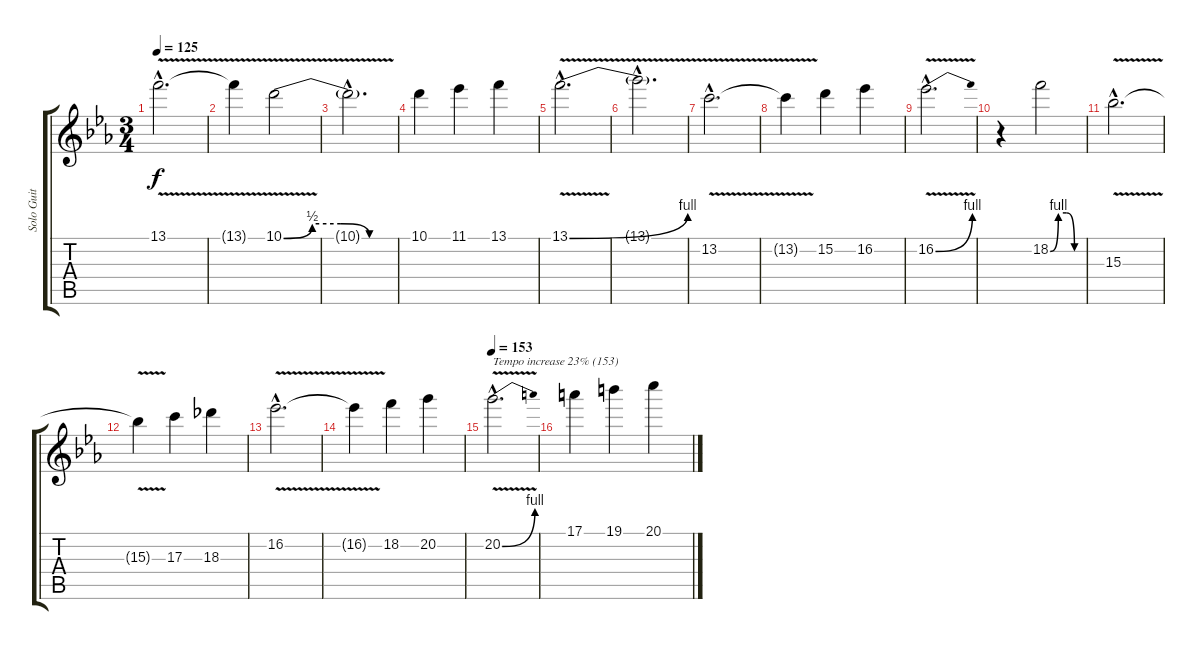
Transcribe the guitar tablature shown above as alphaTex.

\track ("Solo Guit" "Solo Guit") {instrument distortionguitar}
\staff {score tabs}
\tuning (E4 B3 G3 D3 A2 E2) {hide}
\ts (3 4)
\tempo 125
\clef g2
\ks eb
13.1{v hac}.2{d dy f} |
13.1{t}.4 10.1{be (custom 0 0 15 2 30 2 45 0 60 0) v}.2 |
10.1{hac t}.2{d} |
10.1.4 11.1.4 13.1.4 |
13.1{be (bend 0 0 60 4) v hac}.2{d} |
13.1{hac t}.2{d} |
13.2{v hac}.2{d} |
13.2{t}.4 15.2.4 16.2.4 |
16.2{be (bend 0 0 60 4) v hac}.2{d} |
r.4 18.2{be (custom 0 0 15 4 30 4 45 0 60 0)}.2 |
15.3{v hac}.2{d} |
15.3{t}.4 17.3.4 18.3.4 |
16.2{v hac}.2{d} |
16.2{t}.4 18.2.4 20.2.4 |
\tempo 153
20.2{be (bend 0 0 60 4) v hac}.2{d txt "Tempo increase 23% (153)"} |
17.1.4 19.1.4 20.1.4
